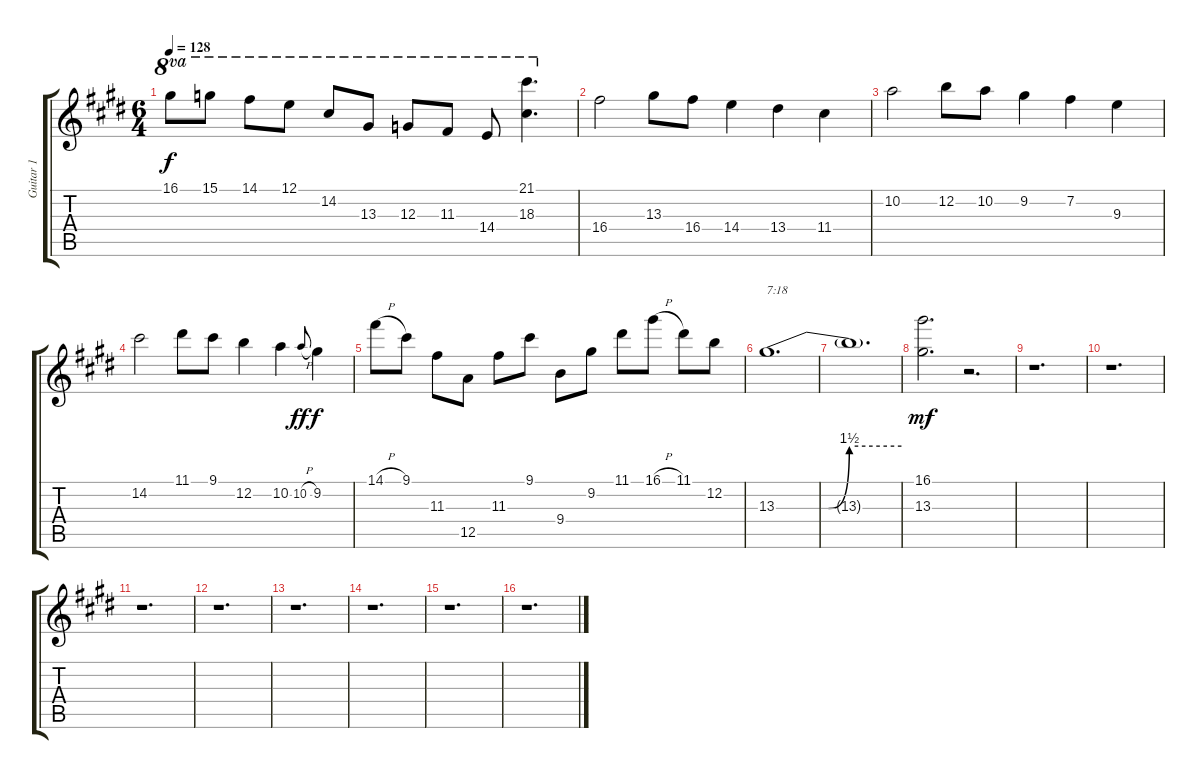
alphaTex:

\track ("Guitar 1" "Guitar 1") {instrument acousticguitarnylon}
\staff {score tabs}
\tuning (E4 B3 G3 D3 A2 E2) {hide}
\ts (6 4)
\tempo 128
\clef g2
\ks e
16.1.8{ot 8va dy f} 15.1.8{ot 8va} 14.1.8{ot 8va} 12.1.8{ot 8va} 14.2.8{ot 8va} 13.3.8{ot 8va} 12.3.8{ot 8va} 11.3.8{ot 8va} 14.4.8{ot 8va} (21.1 18.3).4{d ot 8va} |
16.4.2 13.3.8 16.4.8 14.4.4 13.4.4 11.4.4 |
10.2.2 12.2.8 10.2.8 9.2.4 7.2.4 9.3.4 |
14.2.2 11.1.8 9.1.8 12.2.4 10.2.4 10.2{h}.8{gr onbeat dy ff} 9.2.4{dy f} |
14.1{h}.8 9.1.8 11.3.8 12.5.8 11.3.8 9.1.8 9.4.8 9.2.8 11.1.8 16.1{h}.8 11.1.8 12.2.8 |
13.3{be (custom 0 0 15 0 25 0 35 6 60 6)}.1{d txt "7:18"} |
13.3{t}.1{d} |
(16.1 13.3).2{d dy mf} r.2{d} |
r.1{d} |
r.1{d} |
r.1{d} |
r.1{d} |
r.1{d} |
r.1{d} |
r.1{d} |
r.1{d}
